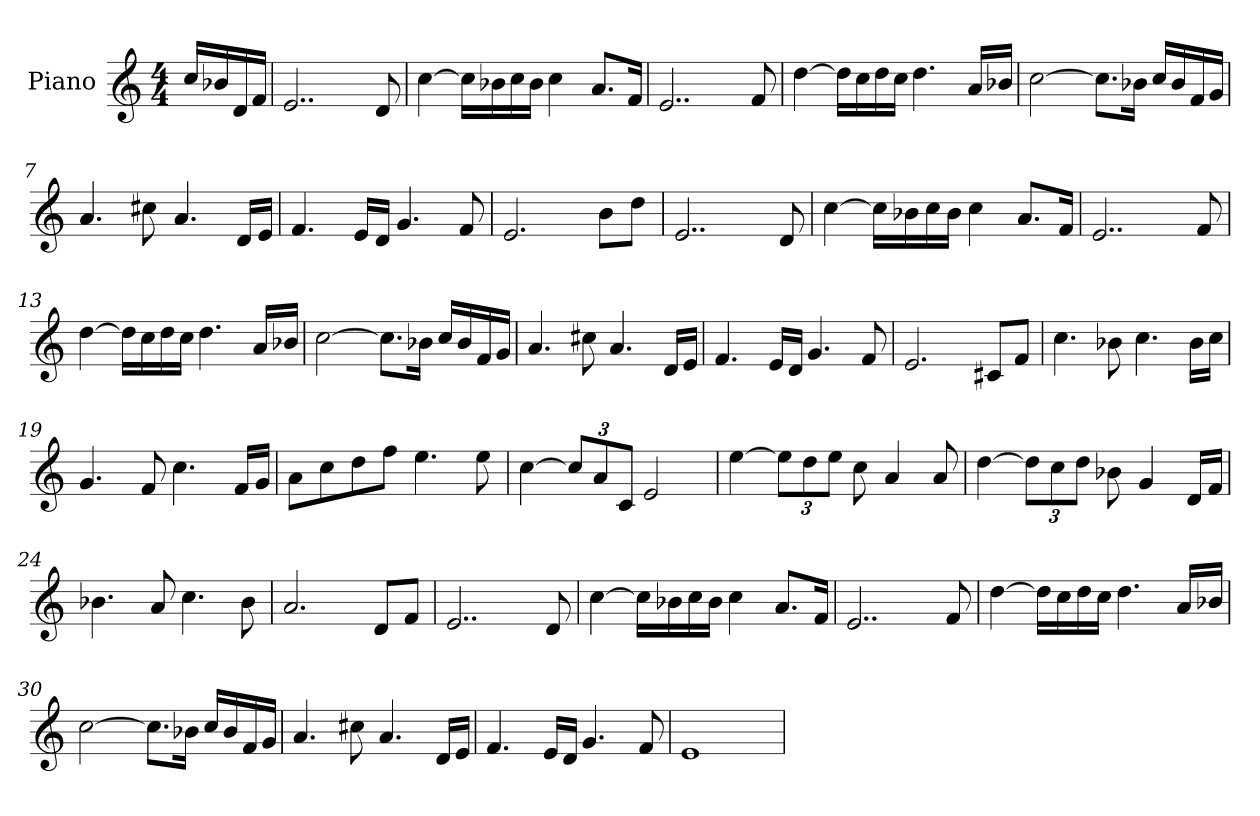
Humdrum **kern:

**kern
*part1
*staff1
*I"Piano
*I'Pno
*k[]
*C:
*M4/4
=1
16cc/LL
16b-X/
16d/
16f/JJ
=2
2..e/
8d/
=3
[4cc\
16cc\LL]
16b-X\
16cc\
16b-\JJ
4cc\
8.a/L
16f/Jk
=4
2..e/
8f/
=5
[4dd\
16dd\LL]
16cc\
16dd\
16cc\JJ
4.dd\
16a/LL
16b-X/JJ
!!LO:LB:g=z
=6
[2cc\
8.cc\L]
16b-X\Jk
16cc/LL
16b-/
16f/
16g/JJ
=7
4.a/
8cc#X\
4.a/
16d/LL
16e/JJ
=8
4.f/
16e/LL
16d/JJ
4.g/
8f/
=9
2.e/
8b\L
8dd\J
!!LO:LB:g=z
=10
2..e/
8d/
=11
[4cc\
16cc\LL]
16b-X\
16cc\
16b-\JJ
4cc\
8.a/L
16f/Jk
=12
2..e/
8f/
=13
[4dd\
16dd\LL]
16cc\
16dd\
16cc\JJ
4.dd\
16a/LL
16b-X/JJ
!!LO:LB:g=z
=14
[2cc\
8.cc\L]
16b-X\Jk
16cc/LL
16b-/
16f/
16g/JJ
=15
4.a/
8cc#X\
4.a/
16d/LL
16e/JJ
=16
4.f/
16e/LL
16d/JJ
4.g/
8f/
=17
2.e/
8c#X/L
8f/J
!!LO:LB:g=z
=18
4.cc\
8b-X\
4.cc\
16b-\LL
16cc\JJ
=19
4.g/
8f/
4.cc\
16f/LL
16g/JJ
=20
8a\L
8cc\
8dd\
8ff\J
4.ee\
8ee\
=21
[4cc\
*Xbrackettup
12cc/L]
12a/
12c/J
2e/
!!LO:LB:g=z
=22
[4ee\
12ee\L]
12dd\
12ee\J
8cc\
4a/
8a/
=23
[4dd\
12dd\L]
12cc\
12dd\J
8b-X\
4g/
16d/LL
16f/JJ
=24
4.b-X\
8a/
4.cc\
8b-\
=25
2.a/
8d/L
8f/J
!!LO:LB:g=z
=26
2..e/
8d/
=27
[4cc\
16cc\LL]
16b-X\
16cc\
16b-\JJ
4cc\
8.a/L
16f/Jk
=28
2..e/
8f/
=29
[4dd\
16dd\LL]
16cc\
16dd\
16cc\JJ
4.dd\
16a/LL
16b-X/JJ
!!LO:LB:g=z
=30
[2cc\
8.cc\L]
16b-X\Jk
16cc/LL
16b-/
16f/
16g/JJ
=31
4.a/
8cc#X\
4.a/
16d/LL
16e/JJ
=32
4.f/
16e/LL
16d/JJ
4.g/
8f/
=33
1e
=
*-
